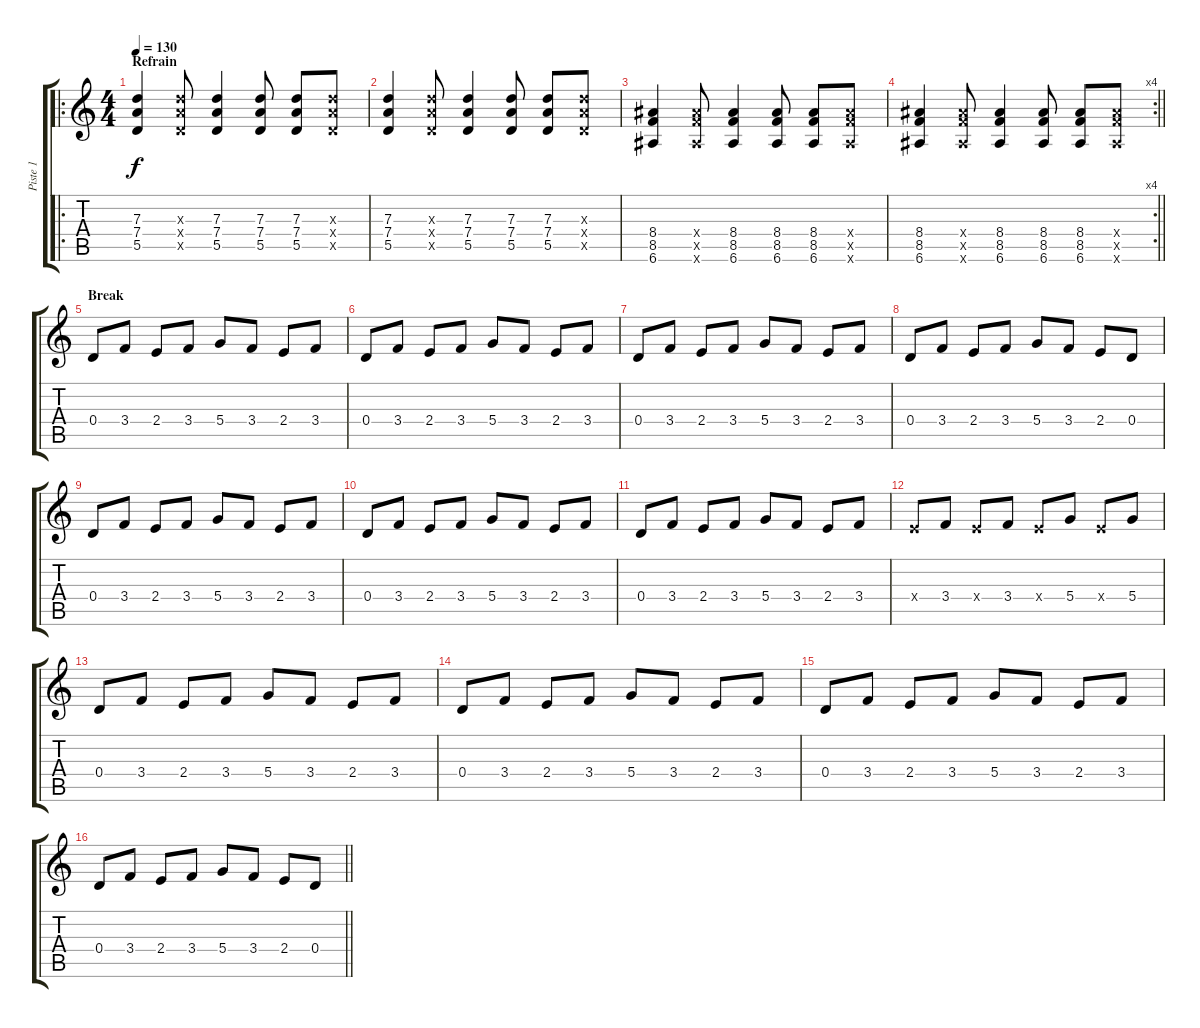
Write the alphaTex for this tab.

\track ("Piste 1" "Piste 1") {instrument acousticguitarsteel}
\staff {score tabs}
\tuning (E4 B3 G3 D3 A2 E2) {hide}
\ro
\ts (4 4)
\section ("" "Refrain")
\tempo 130
\clef g2
\ks c
(7.3 7.4 5.5).4{dy f} (7.3{x} 7.4{x} 5.5{x}).8 (7.3 7.4 5.5).4 (7.3 7.4 5.5).8 (7.3 7.4 5.5).8 (7.3{x} 7.4{x} 5.5{x}).8 |
(7.3 7.4 5.5).4 (7.3{x} 7.4{x} 5.5{x}).8 (7.3 7.4 5.5).4 (7.3 7.4 5.5).8 (7.3 7.4 5.5).8 (7.3{x} 7.4{x} 5.5{x}).8 |
(8.4 8.5 6.6).4 (8.4{x} 8.5{x} 6.6{x}).8 (8.4 8.5 6.6).4 (8.4 8.5 6.6).8 (8.4 8.5 6.6).8 (8.4{x} 8.5{x} 6.6{x}).8 |
\rc 4
\barLineRight lightlight
(8.4 8.5 6.6).4 (8.4{x} 8.5{x} 6.6{x}).8 (8.4 8.5 6.6).4 (8.4 8.5 6.6).8 (8.4 8.5 6.6).8 (8.4{x} 8.5{x} 6.6{x}).8 |
\section ("" "Break")
0.4.8 3.4.8 2.4.8 3.4.8 5.4.8 3.4.8 2.4.8 3.4.8 |
0.4.8 3.4.8 2.4.8 3.4.8 5.4.8 3.4.8 2.4.8 3.4.8 |
0.4.8 3.4.8 2.4.8 3.4.8 5.4.8 3.4.8 2.4.8 3.4.8 |
0.4.8 3.4.8 2.4.8 3.4.8 5.4.8 3.4.8 2.4.8 0.4.8 |
0.4.8 3.4.8 2.4.8 3.4.8 5.4.8 3.4.8 2.4.8 3.4.8 |
0.4.8 3.4.8 2.4.8 3.4.8 5.4.8 3.4.8 2.4.8 3.4.8 |
0.4.8 3.4.8 2.4.8 3.4.8 5.4.8 3.4.8 2.4.8 3.4.8 |
2.4{x}.8 3.4.8 2.4{x}.8 3.4.8 2.4{x}.8 5.4.8 2.4{x}.8 5.4.8 |
0.4.8 3.4.8 2.4.8 3.4.8 5.4.8 3.4.8 2.4.8 3.4.8 |
0.4.8 3.4.8 2.4.8 3.4.8 5.4.8 3.4.8 2.4.8 3.4.8 |
0.4.8 3.4.8 2.4.8 3.4.8 5.4.8 3.4.8 2.4.8 3.4.8 |
\barLineRight lightlight
0.4.8 3.4.8 2.4.8 3.4.8 5.4.8 3.4.8 2.4.8 0.4.8
